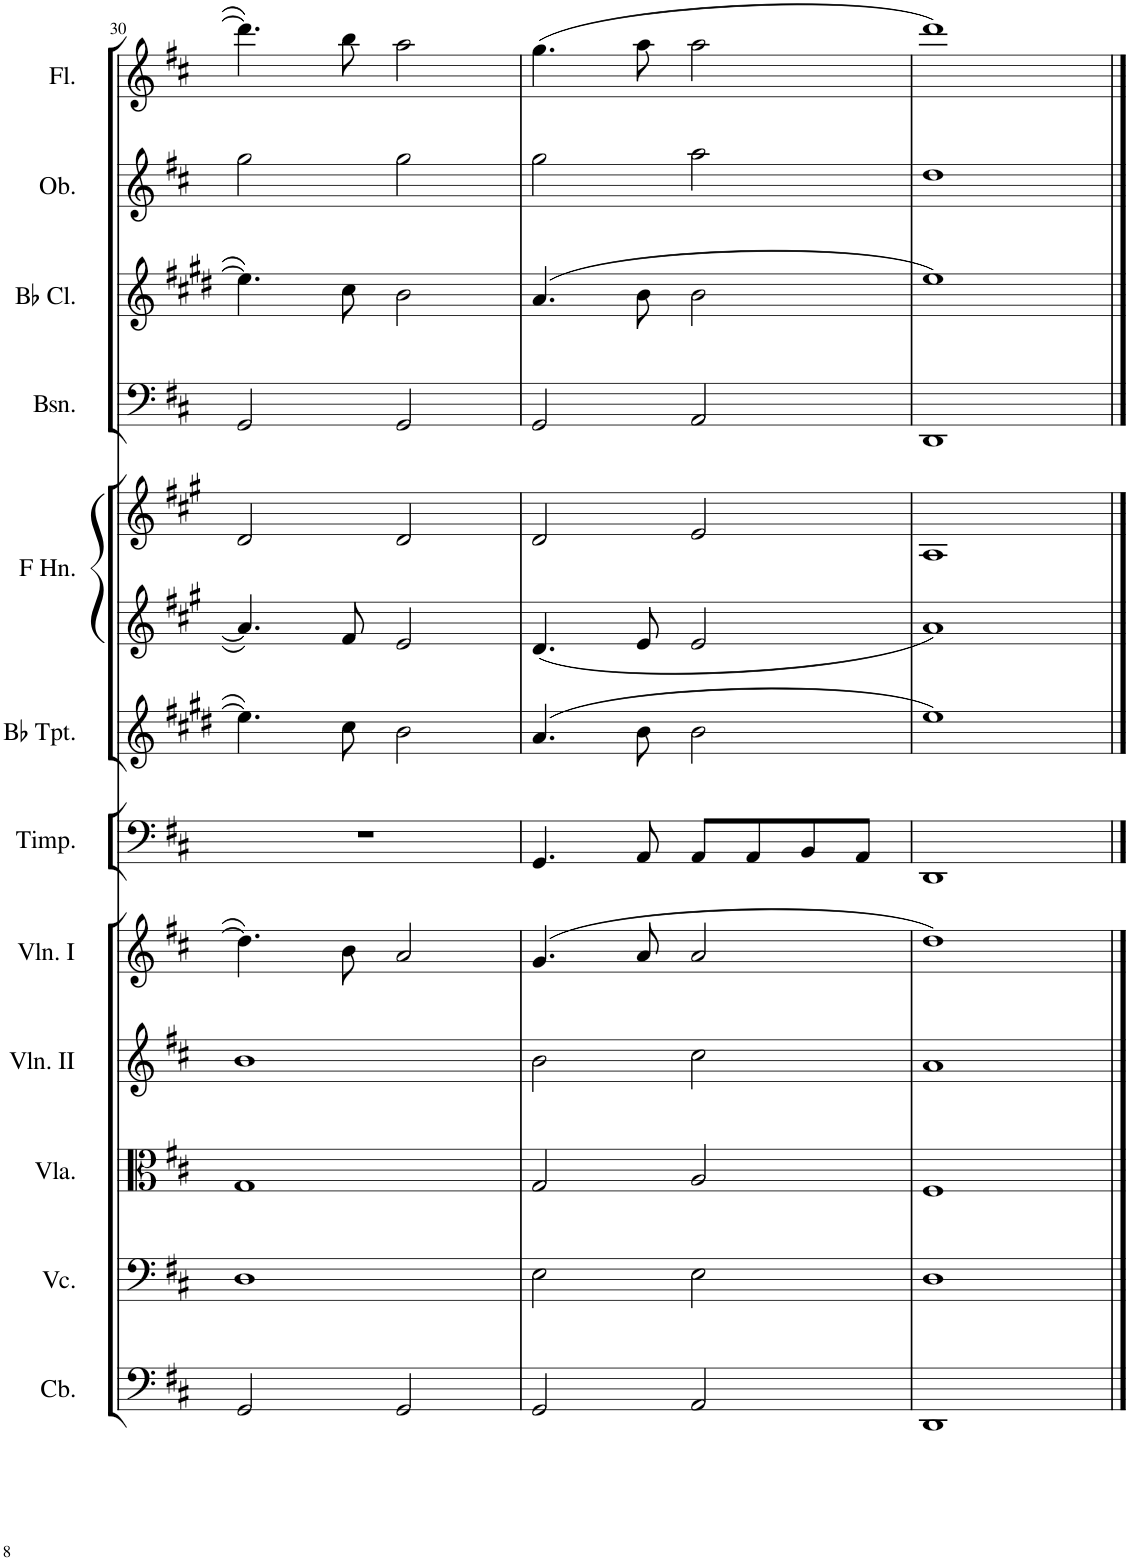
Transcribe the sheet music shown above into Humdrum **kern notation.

**kern	**kern	**kern	**kern	**kern	**kern	**kern	**kern	**kern	**kern	**kern	**kern	**kern
*part12	*part11	*part10	*part9	*part8	*part7	*part6	*part5	*part5	*part4	*part3	*part2	*part1
*staff13	*staff12	*staff11	*staff10	*staff9	*staff8	*staff7	*staff6	*staff5	*staff4	*staff3	*staff2	*staff1
*I"Contrabasses	*I"Violoncellos	*I"Violas	*I"Violins II	*I"Violins I	*I"Timpani	*I"Trumpets in Bb	*I"Horns in F	*	*I"Bassoons	*I"Clarinets in Bb	*I"Oboes	*I"Flutes
*I'Cb.	*I'Vc.	*I'Vla.	*I'Vln. II	*I'Vln. I	*I'Timp.	*	*	*	*I'Bsn.	*	*I'Ob.	*I'Fl.
!!LO:PB:g=z
*clefF4	*clefF4	*clefC3	*clefG2	*clefG2	*clefF4	*clefG2	*clefG2	*clefG2	*clefF4	*clefG2	*clefG2	*clefG2
*Trd7c12	*	*	*	*	*	*Trd1c2	*Trd4c7	*Trd4c7	*	*Trd1c2	*	*
*k[f#c#]	*k[f#c#]	*k[f#c#]	*k[f#c#]	*k[f#c#]	*k[f#c#]	*k[f#c#g#d#]	*k[f#c#g#]	*k[f#c#g#]	*k[f#c#]	*k[f#c#g#d#]	*k[f#c#]	*k[f#c#]
*M4/4	*M4/4	*M4/4	*M4/4	*M4/4	*M4/4	*M4/4	*M4/4	*M4/4	*M4/4	*M4/4	*M4/4	*M4/4
=30	=30	=30	=30	=30	=30	=30	=30	=30	=30	=30	=30	=30
2GG/	1D	1G	1b	4.dd\]	1r	4.ee\]	4.a/]	2d/	2GG/	4.ee\]	2gg\	4.ddd\]
.	.	.	.	8b\	.	8cc#\	8f#/	.	.	8cc#\	.	8bb\
2GG/	.	.	.	2a/	.	2b\	2e/	2d/	2GG/	2b\	2gg\	2aa\
=31	=31	=31	=31	=31	=31	=31	=31	=31	=31	=31	=31	=31
2GG/	2E\	2G/	2b\	(4.g/	4.GG/	(4.a/	4.d/	2d/	2GG/	(4.a/	2gg\	(4.gg\
.	.	.	.	8a/	8AA/	8b\	8e/	.	.	8b\	.	8aa\
2AA/	2E\	2A/	2cc#\	2a/	8AA/L	2b\	2e/	2e/	2AA/	2b\	2aa\	2aa\
.	.	.	.	.	8AA/	.	.	.	.	.	.	.
.	.	.	.	.	8BB/	.	.	.	.	.	.	.
.	.	.	.	.	8AA/J	.	.	.	.	.	.	.
=32	=32	=32	=32	=32	=32	=32	=32	=32	=32	=32	=32	=32
1DD	1D	1F#	1a	1dd)	1DD	1ee)	1a	1A	1DD	1ee)	1dd	1ddd)
==	==	==	==	==	==	==	==	==	==	==	==	==
*-	*-	*-	*-	*-	*-	*-	*-	*-	*-	*-	*-	*-
